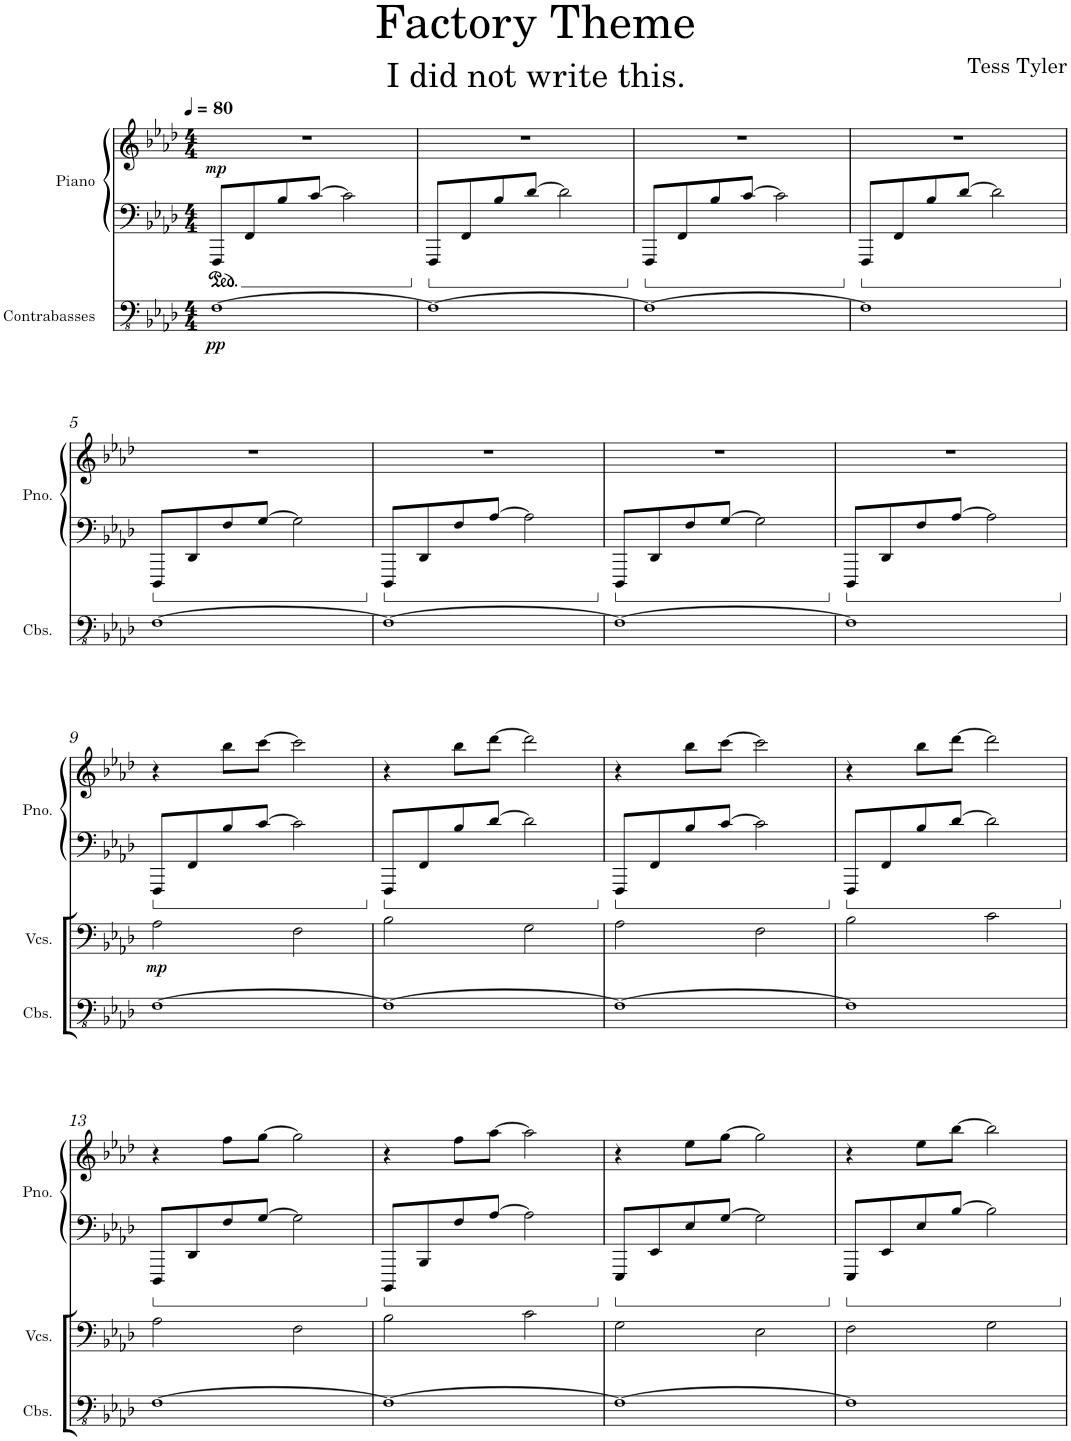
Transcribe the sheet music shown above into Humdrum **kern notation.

**kern	**dynam	**kern	**dynam	**kern	**kern	**dynam	**kern	**kern
*part5	*part5	*part4	*part4	*part3	*part3	*part3	*part2	*part1
*staff6	*staff6	*staff5	*staff5	*staff4	*staff3	*staff3/4	*staff2	*staff1
*I"Contrabasses	*	*I"Violoncellos	*	*I"Piano	*	*	*I"Horn in F	*I"Flute
*I'Cbs.	*	*I'Vcs.	*	*I'Pno.	*	*	*	*I'Fl.
*	*	*stria5	*	*	*	*	*	*
*clefFv4	*	*clefF4	*	*clefF4	*clefG2	*	*clefG2	*clefG2
*	*	*	*	*	*	*	*ITrd4c7	*
*k[b-e-a-d-]	*	*k[b-e-a-d-]	*	*k[b-e-a-d-]	*k[b-e-a-d-]	*	*k[b-e-a-d-]	*k[b-e-a-d-]
*M4/4	*	*M4/4	*	*M4/4	*M4/4	*	*M4/4	*M4/4
*MM80	*	*MM80	*	*MM80	*MM80	*	*MM80	*MM80
=1	=1	=1	=1	=1	=1	=1	=1	=1
!	!	!	!	!	!LO:TX:a:color=#FFFFFF:t=.	!	!	!
!	!LO:DY:b	!	!	!	!	!LO:DY:b	!	!
[1FF	pp	1r	.	8FFF/L	1r	mp	1r	1r
.	.	.	.	8FF/	.	.	.	.
.	.	.	.	8B-/	.	.	.	.
.	.	.	.	[8c/J	.	.	.	.
.	.	.	.	2c\]	.	.	.	.
=2	=2	=2	=2	=2	=2	=2	=2	=2
1FF_	.	1r	.	8FFF/L	1r	.	1r	1r
.	.	.	.	8FF/	.	.	.	.
.	.	.	.	8B-/	.	.	.	.
.	.	.	.	[8d-/J	.	.	.	.
.	.	.	.	2d-\]	.	.	.	.
=3	=3	=3	=3	=3	=3	=3	=3	=3
1FF_	.	1r	.	8FFF/L	1r	.	1r	1r
.	.	.	.	8FF/	.	.	.	.
.	.	.	.	8B-/	.	.	.	.
.	.	.	.	[8c/J	.	.	.	.
.	.	.	.	2c\]	.	.	.	.
=4	=4	=4	=4	=4	=4	=4	=4	=4
1FF]	.	1r	.	8FFF/L	1r	.	1r	1r
.	.	.	.	8FF/	.	.	.	.
.	.	.	.	8B-/	.	.	.	.
.	.	.	.	[8d-/J	.	.	.	.
.	.	.	.	2d-\]	.	.	.	.
!!LO:LB:g=z
=5	=5	=5	=5	=5	=5	=5	=5	=5
!	!	!	!	!	!LO:TX:a:color=#FFFFFF:t=.	!	!	!
[1FF	.	1r	.	8DDD-/L	1r	.	1r	1r
.	.	.	.	8DD-/	.	.	.	.
.	.	.	.	8F/	.	.	.	.
.	.	.	.	[8G/J	.	.	.	.
.	.	.	.	2G\]	.	.	.	.
=6	=6	=6	=6	=6	=6	=6	=6	=6
1FF_	.	1r	.	8DDD-/L	1r	.	1r	1r
.	.	.	.	8DD-/	.	.	.	.
.	.	.	.	8F/	.	.	.	.
.	.	.	.	[8A-/J	.	.	.	.
.	.	.	.	2A-\]	.	.	.	.
=7	=7	=7	=7	=7	=7	=7	=7	=7
1FF_	.	1r	.	8DDD-/L	1r	.	1r	1r
.	.	.	.	8DD-/	.	.	.	.
.	.	.	.	8F/	.	.	.	.
.	.	.	.	[8G/J	.	.	.	.
.	.	.	.	2G\]	.	.	.	.
=8	=8	=8	=8	=8	=8	=8	=8	=8
1FF]	.	1r	.	8DDD-/L	1r	.	1r	1r
.	.	.	.	8DD-/	.	.	.	.
.	.	.	.	8F/	.	.	.	.
.	.	.	.	[8A-/J	.	.	.	.
.	.	.	.	2A-\]	.	.	.	.
!!LO:LB:g=z
=9	=9	=9	=9	=9	=9	=9	=9	=9
!	!	!	!LO:DY:b	!	!	!	!	!
[1FF	.	2A-\	mp	8FFF/L	4r	.	1r	1r
.	.	.	.	8FF/	.	.	.	.
.	.	.	.	8B-/	8bb-\L	.	.	.
.	.	.	.	[8c/J	[8ccc\J	.	.	.
.	.	2F\	.	2c\]	2ccc\]	.	.	.
=10	=10	=10	=10	=10	=10	=10	=10	=10
1FF_	.	2B-\	.	8FFF/L	4r	.	1r	1r
.	.	.	.	8FF/	.	.	.	.
.	.	.	.	8B-/	8bb-\L	.	.	.
.	.	.	.	[8d-/J	[8ddd-\J	.	.	.
.	.	2G\	.	2d-\]	2ddd-\]	.	.	.
=11	=11	=11	=11	=11	=11	=11	=11	=11
1FF_	.	2A-\	.	8FFF/L	4r	.	1r	1r
.	.	.	.	8FF/	.	.	.	.
.	.	.	.	8B-/	8bb-\L	.	.	.
.	.	.	.	[8c/J	[8ccc\J	.	.	.
.	.	2F\	.	2c\]	2ccc\]	.	.	.
=12	=12	=12	=12	=12	=12	=12	=12	=12
1FF]	.	2B-\	.	8FFF/L	4r	.	1r	1r
.	.	.	.	8FF/	.	.	.	.
.	.	.	.	8B-/	8bb-\L	.	.	.
.	.	.	.	[8d-/J	[8ddd-\J	.	.	.
.	.	2c\	.	2d-\]	2ddd-\]	.	.	.
!!LO:LB:g=z
=13	=13	=13	=13	=13	=13	=13	=13	=13
[1FF	.	2A-\	.	8DDD-/L	4r	.	1r	1r
.	.	.	.	8DD-/	.	.	.	.
.	.	.	.	8F/	8ff\L	.	.	.
.	.	.	.	[8G/J	[8gg\J	.	.	.
.	.	2F\	.	2G\]	2gg\]	.	.	.
=14	=14	=14	=14	=14	=14	=14	=14	=14
1FF_	.	2B-\	.	8BBBB-/L	4r	.	1r	1r
.	.	.	.	8BBB-/	.	.	.	.
.	.	.	.	8F/	8ff\L	.	.	.
.	.	.	.	[8A-/J	[8aa-\J	.	.	.
.	.	2c\	.	2A-\]	2aa-\]	.	.	.
=15	=15	=15	=15	=15	=15	=15	=15	=15
1FF_	.	2G\	.	8EEE-/L	4r	.	1r	1r
.	.	.	.	8EE-/	.	.	.	.
.	.	.	.	8E-/	8ee-\L	.	.	.
.	.	.	.	[8G/J	[8gg\J	.	.	.
.	.	2E-\	.	2G\]	2gg\]	.	.	.
=16	=16	=16	=16	=16	=16	=16	=16	=16
1FF]	.	2F\	.	8EEE-/L	4r	.	1r	1r
.	.	.	.	8EE-/	.	.	.	.
.	.	.	.	8E-/	8ee-\L	.	.	.
.	.	.	.	[8B-/J	[8bb-\J	.	.	.
.	.	2G\	.	2B-\]	2bb-\]	.	.	.
=	=	=	=	=	=	=	=	=
*-	*-	*-	*-	*-	*-	*-	*-	*-
